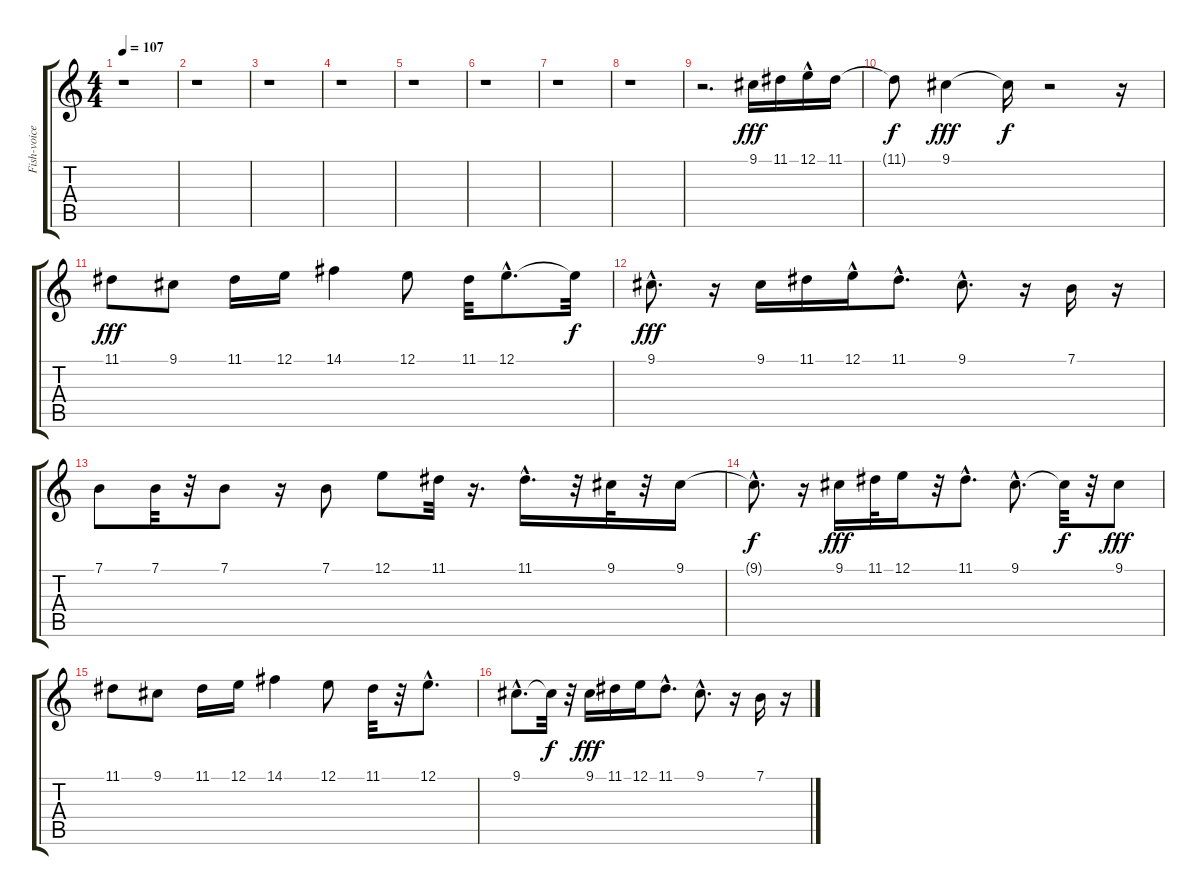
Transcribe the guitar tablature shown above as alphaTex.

\track ("Fish-voice" "Fish-voice") {instrument electricgrandpiano}
\staff {score tabs}
\tuning (E4 B3 G3 D3 A2 E2) {hide}
\ts (4 4)
\tempo 107
\clef g2
\ks c
r.1{dy f} |
r.1 |
r.1 |
r.1 |
r.1 |
r.1 |
r.1 |
r.1 |
r.2{d} 9.1.16{dy fff} 11.1.16 12.1{hac}.16 11.1.16 |
11.1{t}.8{dy f} 9.1.4{dy fff} 9.1{t}.16{dy f} r.2 r.16 |
11.1.8{dy fff} 9.1.8 11.1.16 12.1.16 14.1.4 12.1.8 11.1.32 12.1{hac}.8{d} 12.1{t}.32{dy f} |
9.1{hac}.8{d dy fff} r.16 9.1.16 11.1.16 12.1{hac}.16 11.1{hac}.8{d} 9.1{hac}.8{d} r.16 7.1.16 r.16 |
7.1.8 7.1.32 r.32 7.1.8 r.16 7.1.8 12.1.8 11.1.32 r.16{d} 11.1{hac}.16{d} r.32 9.1.32 r.32 9.1.16 |
9.1{hac t}.8{d dy f} r.16 9.1.16{dy fff} 11.1.32 12.1.16 r.32 11.1{hac}.8{d} 9.1{hac}.8{d} 9.1{t}.32{dy f} r.32 9.1.8{dy fff} |
11.1.8 9.1.8 11.1.16 12.1.16 14.1.4 12.1.8 11.1.32 r.32 12.1{hac}.8{d} |
9.1{hac}.8{d} 9.1{t}.32{dy f} r.32 9.1.16{dy fff} 11.1.16 12.1.16 11.1{hac}.8{d} 9.1{hac}.8{d} r.16 7.1.16 r.16
